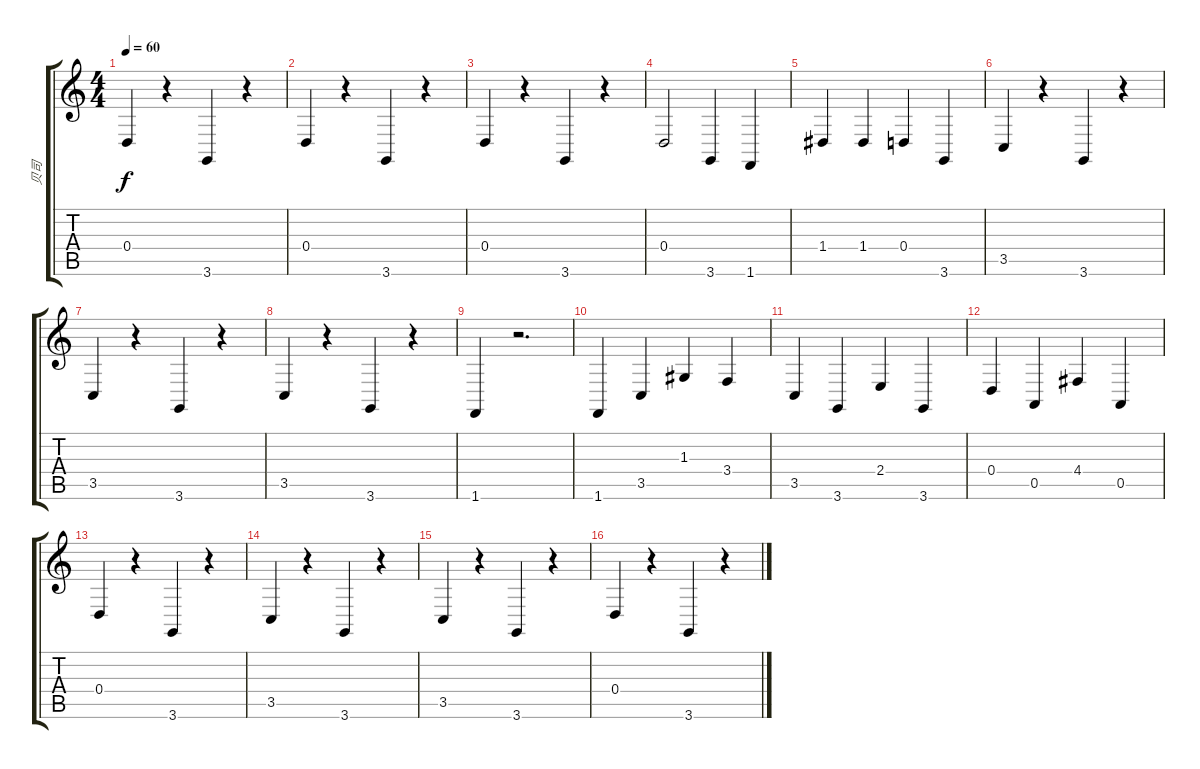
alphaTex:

\track ("贝司" "贝司") {instrument fx6goblins}
\staff {score tabs}
\tuning (E4 B3 G3 D3 A2 E2) {hide}
\ts (4 4)
\tempo 60
\clef g2
\ks c
0.4.4{dy f} r.4 3.6.4 r.4 |
0.4.4 r.4 3.6.4 r.4 |
0.4.4 r.4 3.6.4 r.4 |
0.4.2 3.6.4 1.6.4 |
1.4.4 1.4.4 0.4.4 3.6.4 |
3.5.4 r.4 3.6.4 r.4 |
3.5.4 r.4 3.6.4 r.4 |
3.5.4 r.4 3.6.4 r.4 |
1.6.4 r.2{d} |
1.6.4 3.5.4 1.3.4 3.4.4 |
3.5.4 3.6.4 2.4.4 3.6.4 |
0.4.4 0.5.4 4.4.4 0.5.4 |
0.4.4 r.4 3.6.4 r.4 |
3.5.4 r.4 3.6.4 r.4 |
3.5.4 r.4 3.6.4 r.4 |
0.4.4 r.4 3.6.4 r.4
